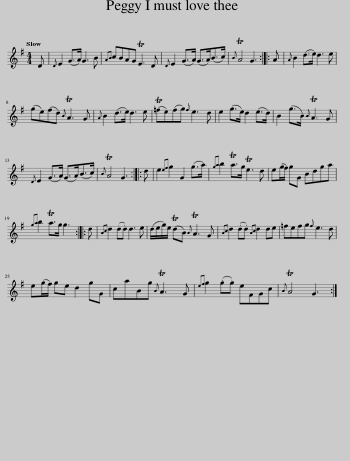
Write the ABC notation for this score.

X:1
L:1/8
Q:1/4=120
M:4/4
I:linebreak $
K:Emin
V:1 treble
V:1
 D |{D} E2 (G>A) G3 B |{AB} cBAG TE3 D |{D} E2 (G>A) (G>A)(B>c) |{B} TA4 G3 :: %5
 A |{A} B2 (d>e) d3 e |$ (ge)(fd){B} TA3 G |{A} B2 (d>e) d3 e | (T=fe)(fg){f} e3 d | %10
 e2 (g>e) d2 (e>d) | B2 (g>B){B} TA3 G |${D} E2 (G>A) (G>A)(B>c) |{B} TA4 G3 :: d | %15
 e2{ef} g2 G2 (g>a) |{ga} b2 Ta>g Te3 d | e(g/f/) gG Bdga |${ga} b2 Ta>g g3 :: d | %20
{Bc} d2 (.d.d) d3 e | (d/e/g/)e/ (TdB){B} TA3 G |{Bc} d2 (.d.d){Bc} d2 de | =fefg{f} e3 d |$ e(g/f/) ge d2 gG | %25
 caBg{B} TA3 G |{ef} g2 (.g.g) eFGc |{B} TA4 G3 :| %28
